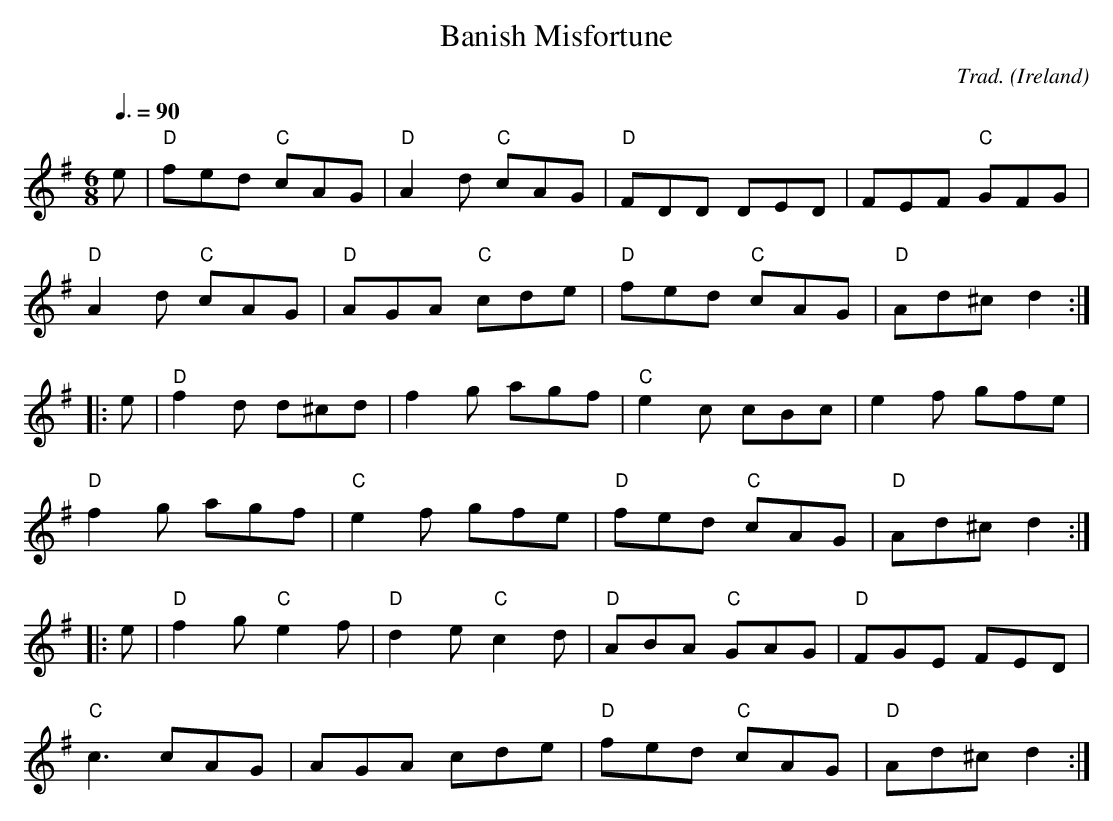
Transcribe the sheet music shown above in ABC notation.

X:1
T:Banish Misfortune
C:Trad.
O:Ireland
M:6/8
L:1/8
Q:3/8=90
K:Dmix
e|"D"fed "C"cAG|"D"A2 d "C"cAG|"D"FDD DED|FEF "C"GFG|
"D"A2d "C"cAG|"D"AGA "C"cde|"D"fed "C"cAG|"D"Ad^c d2:|
|:e|"D"f2d d^cd|f2g agf|"C"e2c cBc|e2f gfe|
"D"f2g agf|"C"e2f gfe|"D"fed "C"cAG|"D"Ad^c d2:|
|:e|"D"f2g"C"e2 f|"D"d2e"C"c2d|"D"ABA "C"GAG|"D"FGE FED|
"C"c3 cAG|AGA cde|"D"fed "C"cAG|"D"Ad^c d2:|
